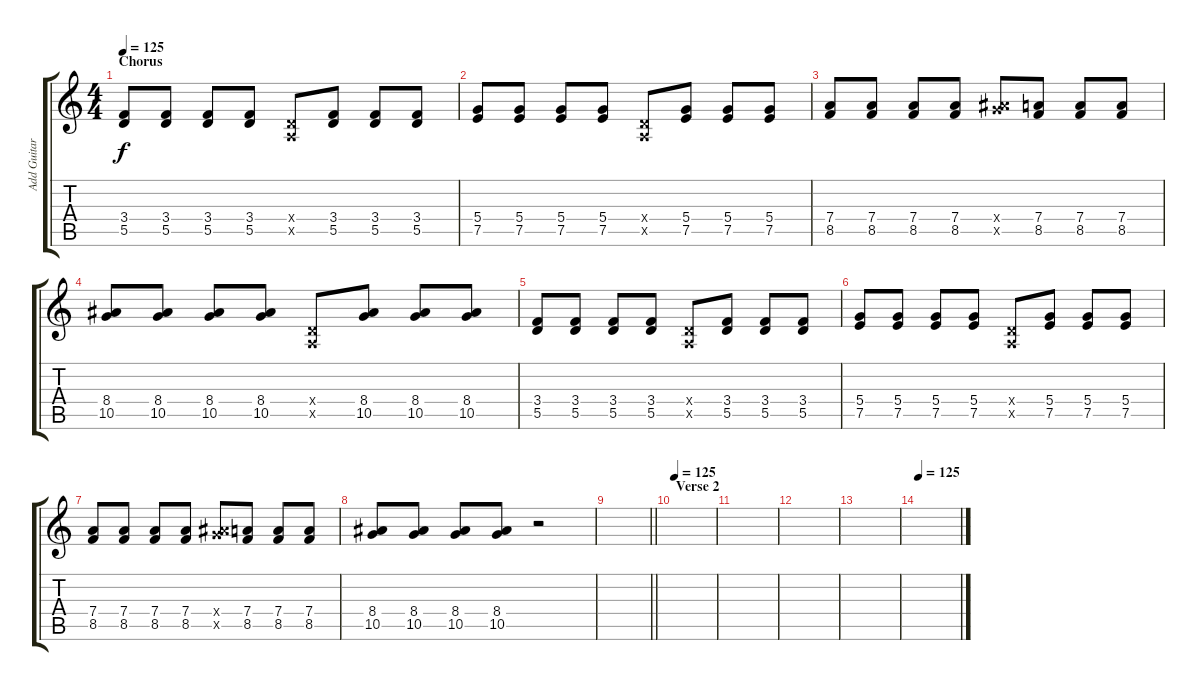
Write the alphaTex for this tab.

\track ("Add Guitar 1" "Add Guitar") {instrument distortionguitar}
\staff {score tabs}
\tuning (E4 B3 G3 D3 A2 D2) {hide}
\ts (4 4)
\section ("" "Chorus")
\tempo 125
\clef g2
\ks c
(3.4 5.5).8{dy f} (3.4 5.5).8 (3.4 5.5).8 (3.4 5.5).8 (0.4{x} 0.5{x}).8 (3.4 5.5).8 (3.4 5.5).8 (3.4 5.5).8 |
(5.4 7.5).8 (5.4 7.5).8 (5.4 7.5).8 (5.4 7.5).8 (0.4{x} 0.5{x}).8 (5.4 7.5).8 (5.4 7.5).8 (5.4 7.5).8 |
(7.4 8.5).8 (7.4 8.5).8 (7.4 8.5).8 (7.4 8.5).8 (8.4{x} 10.5{x}).8 (7.4 8.5).8 (7.4 8.5).8 (7.4 8.5).8 |
(8.4 10.5).8 (8.4 10.5).8 (8.4 10.5).8 (8.4 10.5).8 (0.4{x} 0.5{x}).8 (8.4 10.5).8 (8.4 10.5).8 (8.4 10.5).8 |
(3.4 5.5).8 (3.4 5.5).8 (3.4 5.5).8 (3.4 5.5).8 (0.4{x} 0.5{x}).8 (3.4 5.5).8 (3.4 5.5).8 (3.4 5.5).8 |
(5.4 7.5).8 (5.4 7.5).8 (5.4 7.5).8 (5.4 7.5).8 (0.4{x} 0.5{x}).8 (5.4 7.5).8 (5.4 7.5).8 (5.4 7.5).8 |
(7.4 8.5).8 (7.4 8.5).8 (7.4 8.5).8 (7.4 8.5).8 (8.4{x} 10.5{x}).8 (7.4 8.5).8 (7.4 8.5).8 (7.4 8.5).8 |
(8.4 10.5).8 (8.4 10.5).8 (8.4 10.5).8 (8.4 10.5).8 r.2 |
\barLineRight lightlight
|
\section ("" "Verse 2")
\tempo 125
|
|
|
|
\tempo 125
